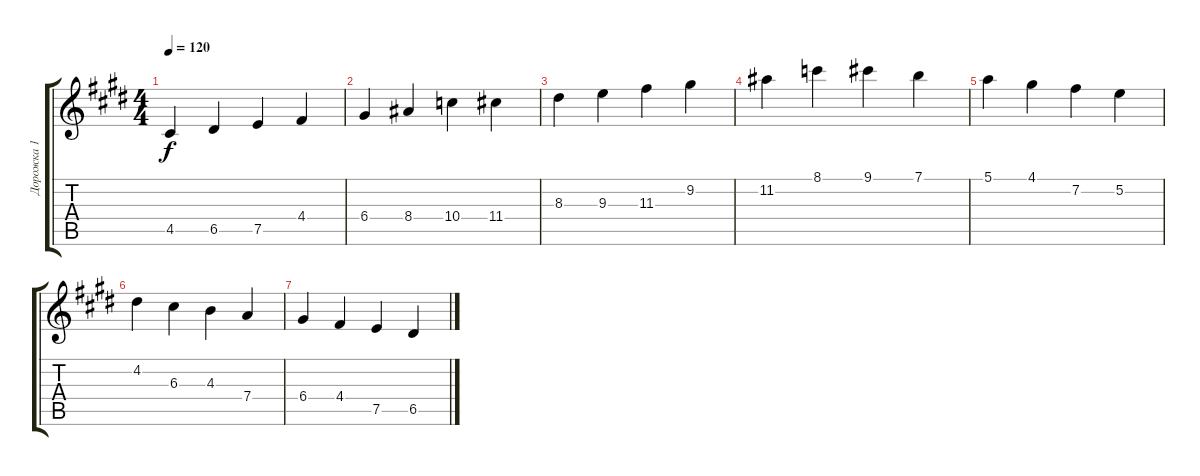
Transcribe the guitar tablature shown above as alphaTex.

\track ("Дорожка 1" "Дорожка 1") {instrument acousticguitarnylon}
\staff {score tabs}
\tuning (E4 B3 G3 D3 A2 E2) {hide}
\ts (4 4)
\tempo 120
\clef g2
\ks c#minor
4.5.4{dy f instrument acousticguitarnylon} 6.5.4 7.5.4 4.4.4 |
6.4.4 8.4.4 10.4.4 11.4.4 |
8.3.4 9.3.4 11.3.4 9.2.4 |
11.2.4 8.1.4 9.1.4 7.1.4 |
5.1.4 4.1.4 7.2.4 5.2.4 |
4.2.4 6.3.4 4.3.4 7.4.4 |
6.4.4 4.4.4 7.5.4 6.5.4
